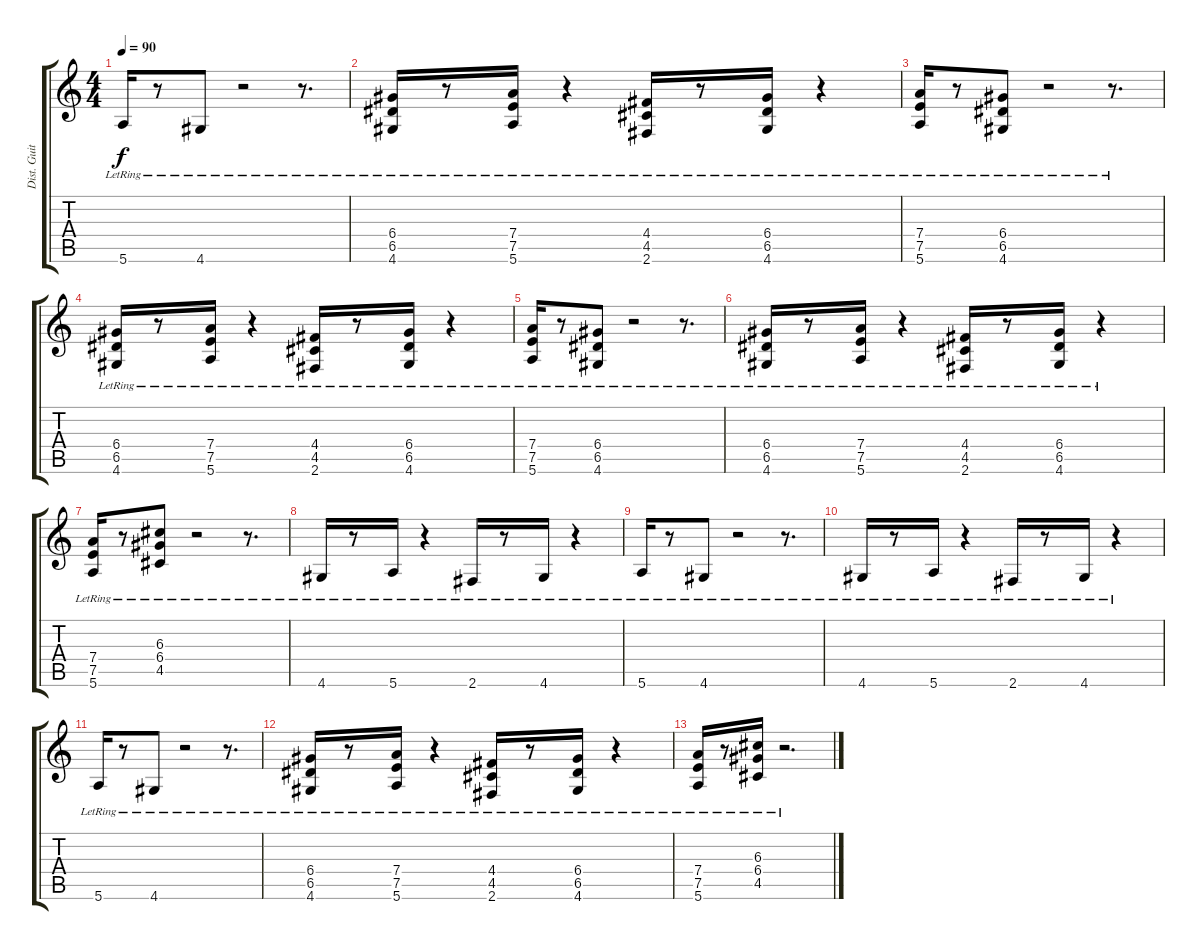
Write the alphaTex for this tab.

\track ("Dist. Guitar" "Dist. Guit") {instrument distortionguitar}
\staff {score tabs}
\tuning (E4 B3 G3 D3 A2 E2) {hide}
\ts (4 4)
\tempo 90
\clef g2
\ks c
5.6{lr}.16{dy f} r.8 4.6{lr}.8 r.2 r.8{d} |
(6.4{lr} 6.5{lr} 4.6{lr}).16 r.8 (7.4{lr} 7.5{lr} 5.6{lr}).16 r.4 (4.4{lr} 4.5{lr} 2.6{lr}).16 r.8 (6.4{lr} 6.5{lr} 4.6{lr}).16 r.4 |
(7.4{lr} 7.5{lr} 5.6{lr}).16 r.8 (6.4{lr} 6.5{lr} 4.6{lr}).8 r.2 r.8{d} |
(6.4{lr} 6.5{lr} 4.6{lr}).16 r.8 (7.4{lr} 7.5{lr} 5.6{lr}).16 r.4 (4.4{lr} 4.5{lr} 2.6{lr}).16 r.8 (6.4{lr} 6.5{lr} 4.6{lr}).16 r.4 |
(7.4{lr} 7.5{lr} 5.6{lr}).16 r.8 (6.4{lr} 6.5{lr} 4.6{lr}).8 r.2 r.8{d} |
(6.4{lr} 6.5{lr} 4.6{lr}).16 r.8 (7.4{lr} 7.5{lr} 5.6{lr}).16 r.4 (4.4{lr} 4.5{lr} 2.6{lr}).16 r.8 (6.4{lr} 6.5{lr} 4.6{lr}).16 r.4 |
(7.4{lr} 7.5{lr} 5.6{lr}).16 r.8 (6.3{lr} 6.4{lr} 4.5{lr}).8 r.2 r.8{d} |
4.6{lr}.16 r.8 5.6{lr}.16 r.4 2.6{lr}.16 r.8 4.6{lr}.16 r.4 |
5.6{lr}.16 r.8 4.6{lr}.8 r.2 r.8{d} |
4.6{lr}.16 r.8 5.6{lr}.16 r.4 2.6{lr}.16 r.8 4.6{lr}.16 r.4 |
5.6{lr}.16 r.8 4.6{lr}.8 r.2 r.8{d} |
(6.4{lr} 6.5{lr} 4.6{lr}).16 r.8 (7.4{lr} 7.5{lr} 5.6{lr}).16 r.4 (4.4{lr} 4.5{lr} 2.6{lr}).16 r.8 (6.4{lr} 6.5{lr} 4.6{lr}).16 r.4 |
(7.4{lr} 7.5 5.6{lr}).16 r.8 (6.3{lr} 6.4{lr} 4.5{lr}).16 r.2{d}
